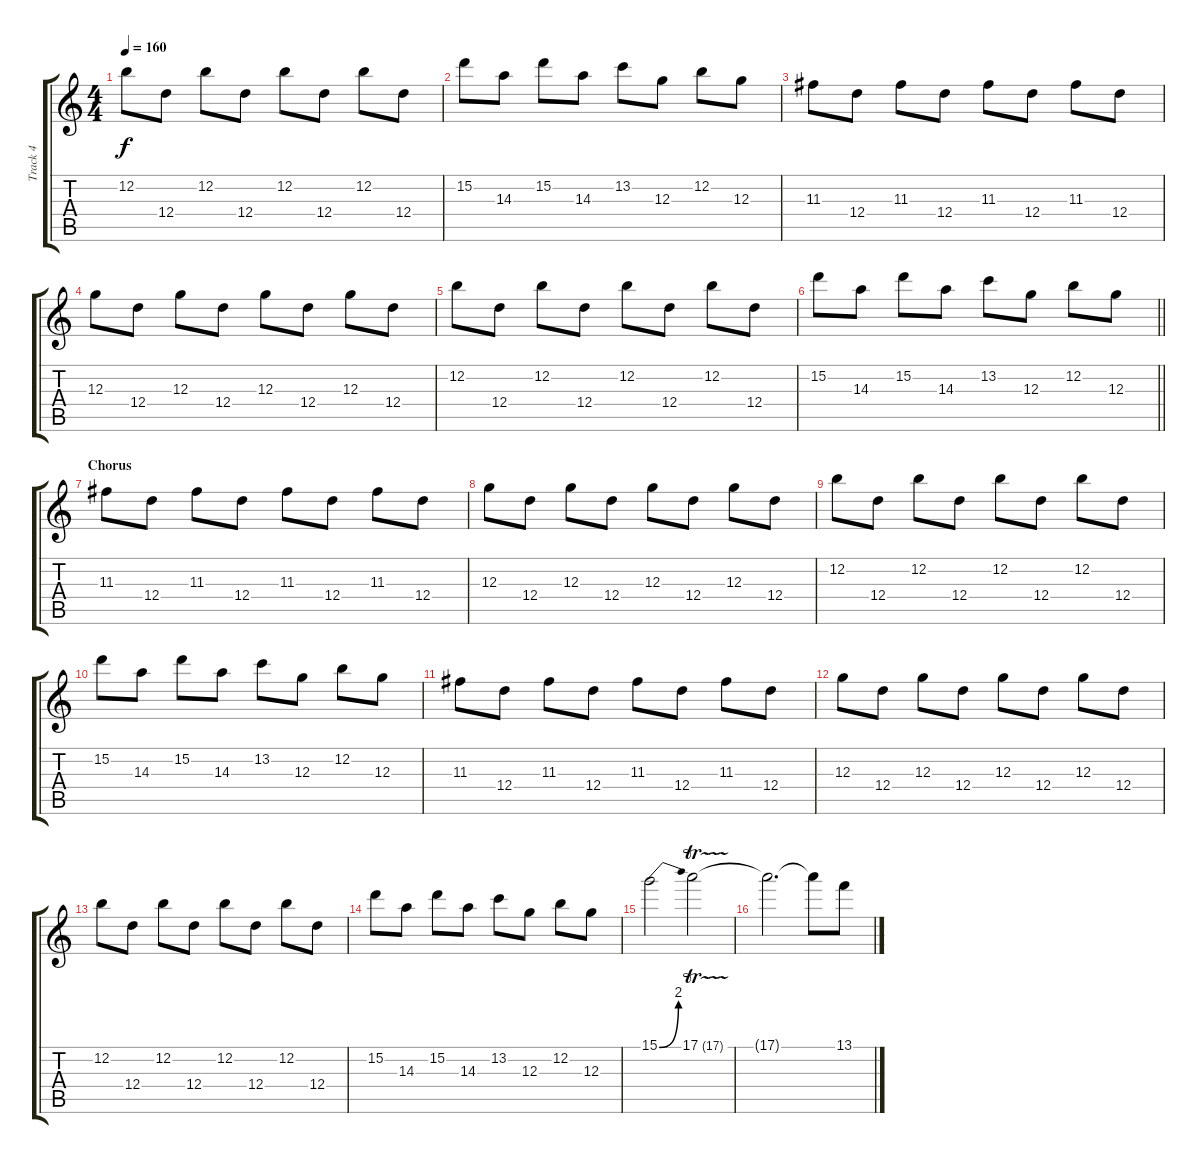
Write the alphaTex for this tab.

\track ("Track 4" "Track 4") {instrument overdrivenguitar}
\staff {score tabs}
\tuning (E4 B3 G3 D3 A2 E2) {hide}
\ts (4 4)
\tempo 160
\clef g2
\ks c
12.2.8{dy f} 12.4.8 12.2.8 12.4.8 12.2.8 12.4.8 12.2.8 12.4.8 |
15.2.8 14.3.8 15.2.8 14.3.8 13.2.8 12.3.8 12.2.8 12.3.8 |
11.3.8 12.4.8 11.3.8 12.4.8 11.3.8 12.4.8 11.3.8 12.4.8 |
12.3.8 12.4.8 12.3.8 12.4.8 12.3.8 12.4.8 12.3.8 12.4.8 |
12.2.8 12.4.8 12.2.8 12.4.8 12.2.8 12.4.8 12.2.8 12.4.8 |
\barLineRight lightlight
15.2.8 14.3.8 15.2.8 14.3.8 13.2.8 12.3.8 12.2.8 12.3.8 |
\section ("" "Chorus")
11.3.8 12.4.8 11.3.8 12.4.8 11.3.8 12.4.8 11.3.8 12.4.8 |
12.3.8 12.4.8 12.3.8 12.4.8 12.3.8 12.4.8 12.3.8 12.4.8 |
12.2.8 12.4.8 12.2.8 12.4.8 12.2.8 12.4.8 12.2.8 12.4.8 |
15.2.8 14.3.8 15.2.8 14.3.8 13.2.8 12.3.8 12.2.8 12.3.8 |
11.3.8 12.4.8 11.3.8 12.4.8 11.3.8 12.4.8 11.3.8 12.4.8 |
12.3.8 12.4.8 12.3.8 12.4.8 12.3.8 12.4.8 12.3.8 12.4.8 |
12.2.8 12.4.8 12.2.8 12.4.8 12.2.8 12.4.8 12.2.8 12.4.8 |
15.2.8 14.3.8 15.2.8 14.3.8 13.2.8 12.3.8 12.2.8 12.3.8 |
15.1{be (bend 0 0 60 8)}.2 17.1{tr (17 32)}.2 |
17.1{t}.2{d} 17.1{t}.8 13.1.8
